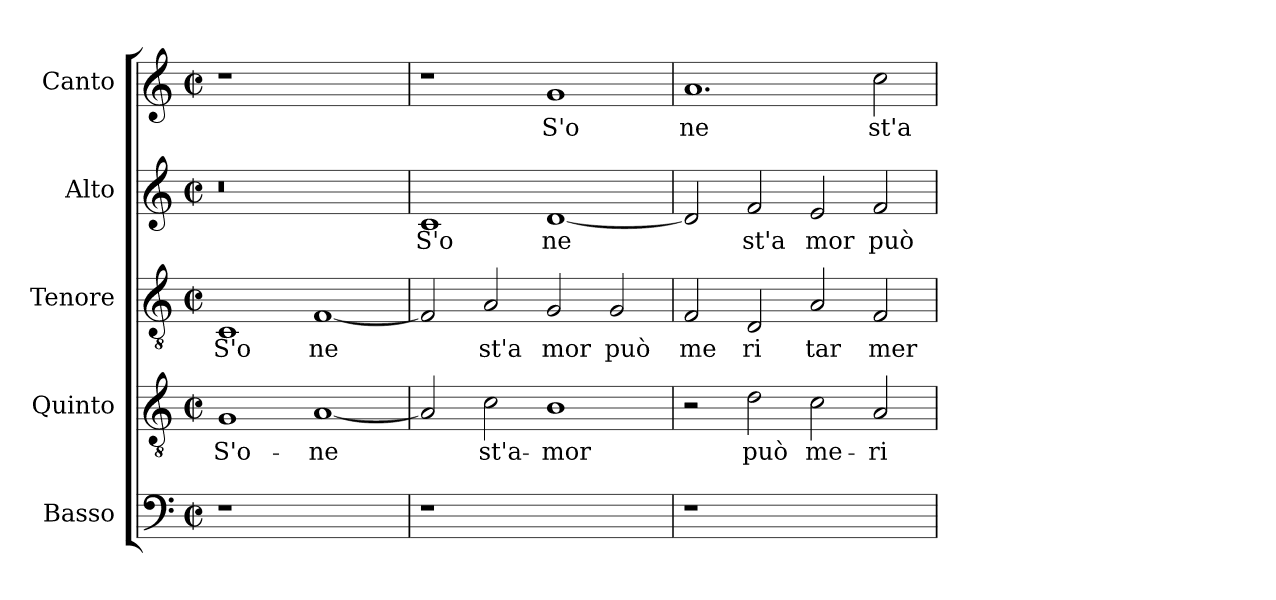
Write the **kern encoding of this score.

**kern	**kern	**text	**kern	**text	**kern	**text	**kern	**text
*part5	*part4	*part4	*part3	*part3	*part2	*part2	*part1	*part1
*staff5	*staff4	*staff4	*staff3	*staff3	*staff2	*staff2	*staff1	*staff1
*I"Basso	*I"Quinto	*	*I"Tenore	*	*I"Alto	*	*I"Canto	*
!!LO:PB:g=z
*stria5	*stria5	*	*stria5	*	*stria5	*	*stria5	*
*clefF4	*clefGv2	*	*clefGv2	*	*clefG2	*	*clefG2	*
*k[]	*k[]	*	*k[]	*	*k[]	*	*k[]	*
*C:	*C:	*	*C:	*	*C:	*	*C:	*
*M2/2	*M2/2	*	*M2/2	*	*M2/2	*	*M2/2	*
*met(c|)	*met(c|)	*	*met(c|)	*	*met(c|)	*	*met(c|)	*
=1	=1	=1	=1	=1	=1	=1	=1	=1
!	!	!LO:LY:b:cj	!	!LO:LY:b:cj	!	!	!	!
1r	1G	S'o-	1C	S'o	0r	.	1r	.
!	!	!LO:LY:b:cj	!	!LO:LY:b:cj	!	!	!	!
1ryy	[<1A	-ne-	[<1F	ne	.	.	1ryy	.
=2	=2	=2	=2	=2	=2	=2	=2	=2
!	!	!LO:LY:b:cj	!	!LO:LY:b:cj	!	!LO:LY:b:cj	!	!
1r	2A/]	--	2F/]	.	1c	S'o	1r	.
!	!	!LO:LY:b:cj	!	!LO:LY:b:cj	!	!	!	!
.	2c\	-st'a-	2A/	st'a	.	.	.	.
!	!	!LO:LY:b:cj	!	!LO:LY:b:cj	!	!LO:LY:b:cj	!	!LO:LY:b:cj
1ryy	1B	-mor	2G/	mor	[<1d	ne	1g	S'o
!	!	!	!	!LO:LY:b:cj	!	!	!	!
.	.	.	2G/	può	.	.	.	.
=3	=3	=3	=3	=3	=3	=3	=3	=3
!	!	!	!	!LO:LY:b:cj	!	!LO:LY:b:cj	!	!LO:LY:b:cj
1r	2r	.	2F/	me	2d/]	.	1.a	ne
!	!	!LO:LY:b:cj	!	!LO:LY:b:cj	!	!LO:LY:b:cj	!	!
.	2d\	può	2D/	ri	2f/	st'a	.	.
!	!	!LO:LY:b:cj	!	!LO:LY:b:cj	!	!LO:LY:b:cj	!	!
1ryy	2c\	me-	2A/	tar	2e/	mor	.	.
!	!	!LO:LY:b:cj	!	!LO:LY:b:cj	!	!LO:LY:b:cj	!	!LO:LY:b:cj
.	2A/	-ri-	2F/	mer	2f/	può	2cc\	st'a
=	=	=	=	=	=	=	=	=
*-	*-	*-	*-	*-	*-	*-	*-	*-
